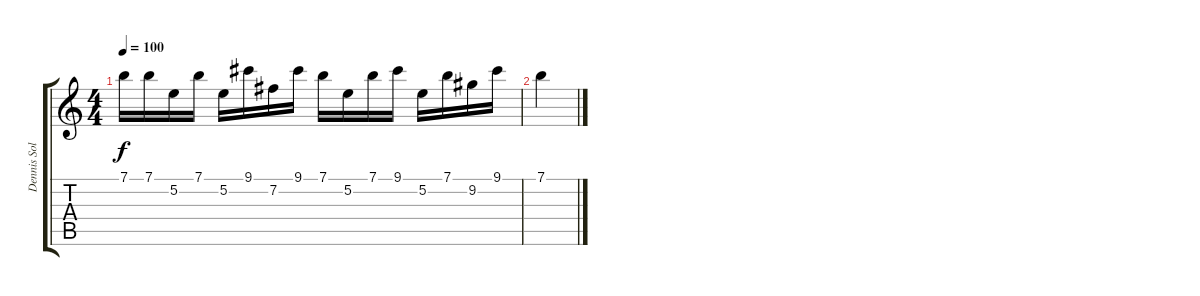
\track ("Dennis Solo" "Dennis Sol") {instrument overdrivenguitar}
\staff {score tabs}
\tuning (E4 B3 G3 D3 A2 E2) {hide}
\ts (4 4)
\tempo 100
\clef g2
\ks c
7.1.16{dy f} 7.1.16 5.2.16 7.1.16 5.2.16 9.1.16 7.2.16 9.1.16 7.1.16 5.2.16 7.1.16 9.1.16 5.2.16 7.1.16 9.2.16 9.1.16 |
7.1.4
